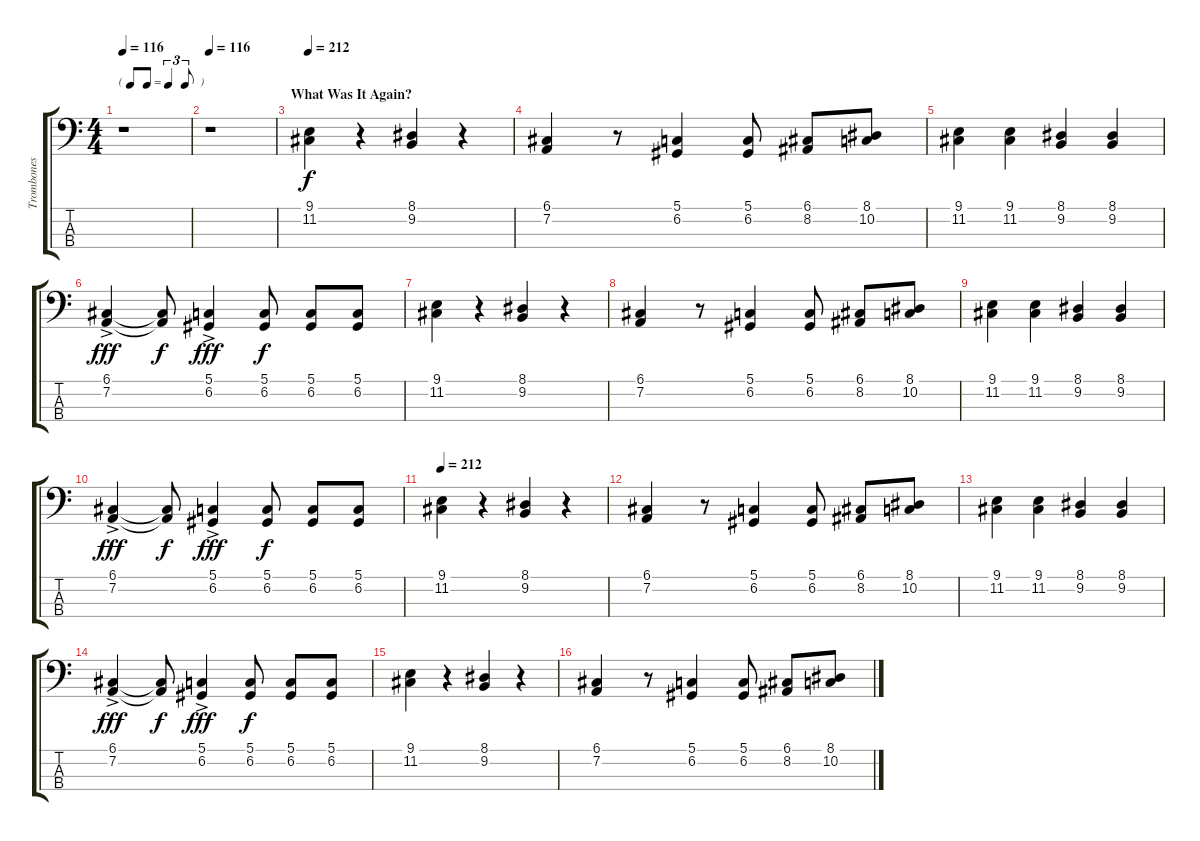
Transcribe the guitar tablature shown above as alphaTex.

\track ("Trombones" "Trombones") {instrument trombone}
\staff {score tabs}
\tuning (G2 D2 A1 E1) {hide}
\ts (4 4)
\tf triplet8th
\tempo 116
\clef f4
\ks c
r.1{dy f} |
\tempo 116
r.1 |
\section ("" "What Was It Again?")
\tempo 212
(9.1 11.2).4 r.4 (8.1 9.2).4 r.4 |
(6.1 7.2).4 r.8 (5.1 6.2).4 (5.1 6.2).8 (6.1 8.2).8 (8.1 10.2).8 |
(9.1 11.2).4 (9.1 11.2).4 (8.1 9.2).4 (8.1 9.2).4 |
(6.1{ac} 7.2).4{dy fff} (6.1{t} 7.2{t}).8{dy f} (5.1{ac} 6.2).4{dy fff} (5.1 6.2).8{dy f} (5.1 6.2).8 (5.1 6.2).8 |
(9.1 11.2).4 r.4 (8.1 9.2).4 r.4 |
(6.1 7.2).4 r.8 (5.1 6.2).4 (5.1 6.2).8 (6.1 8.2).8 (8.1 10.2).8 |
(9.1 11.2).4 (9.1 11.2).4 (8.1 9.2).4 (8.1 9.2).4 |
(6.1{ac} 7.2).4{dy fff} (6.1{t} 7.2{t}).8{dy f} (5.1{ac} 6.2).4{dy fff} (5.1 6.2).8{dy f} (5.1 6.2).8 (5.1 6.2).8 |
\tempo 212
(9.1 11.2).4 r.4 (8.1 9.2).4 r.4 |
(6.1 7.2).4 r.8 (5.1 6.2).4 (5.1 6.2).8 (6.1 8.2).8 (8.1 10.2).8 |
(9.1 11.2).4 (9.1 11.2).4 (8.1 9.2).4 (8.1 9.2).4 |
(6.1{ac} 7.2).4{dy fff} (6.1{t} 7.2{t}).8{dy f} (5.1{ac} 6.2).4{dy fff} (5.1 6.2).8{dy f} (5.1 6.2).8 (5.1 6.2).8 |
(9.1 11.2).4 r.4 (8.1 9.2).4 r.4 |
(6.1 7.2).4 r.8 (5.1 6.2).4 (5.1 6.2).8 (6.1 8.2).8 (8.1 10.2).8
